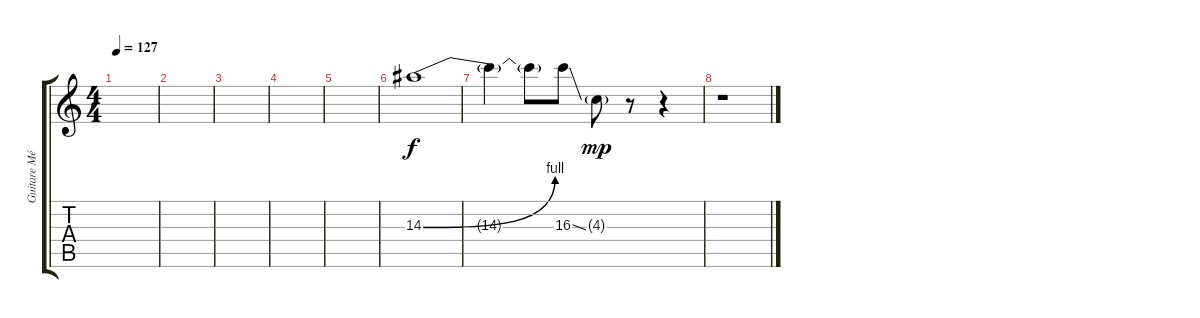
\track ("Guitare Mélodique" "Guitare Mé") {instrument overdrivenguitar}
\staff {score tabs}
\tuning (F4 C4 Ab3 Eb3 Bb2 F2) {hide}
\ts (4 4)
\tempo 127
\clef g2
\ks c
|
|
|
|
|
14.3{be (bend 0 0 60 4)}.1 |
14.3{t}.4 14.3{t}.8 16.3{ss}.8 4.3{g}.8{dy mp} r.8 r.4 |
r.1
